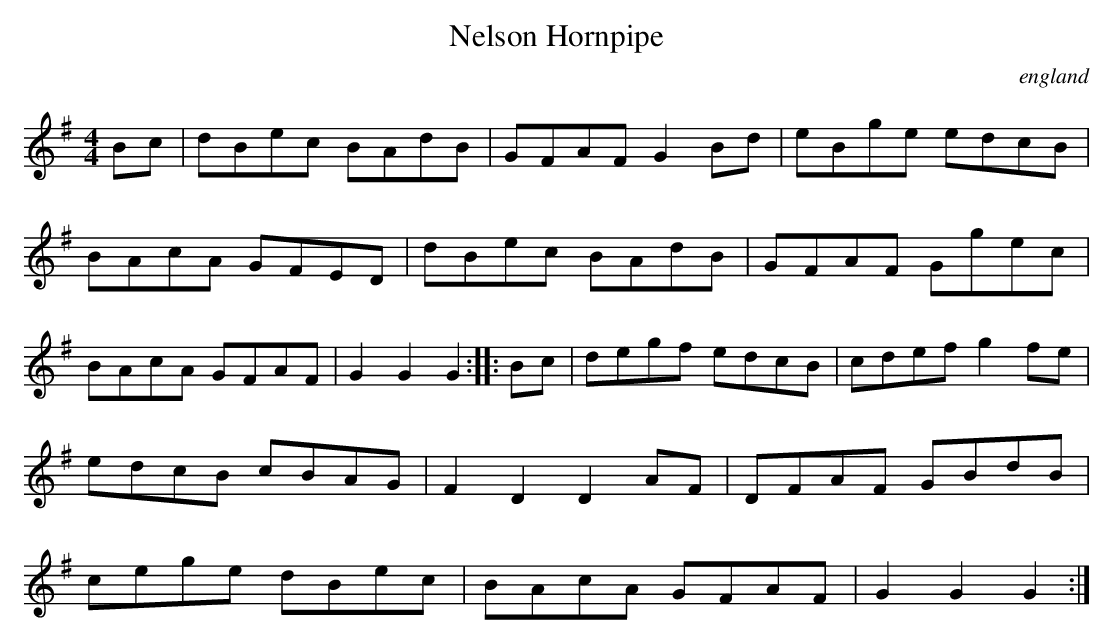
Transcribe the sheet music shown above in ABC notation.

X:1
T:Nelson Hornpipe
O:england
M:4/4
L:1/8
K:G
Bc|\
dBec BAdB | GFAF G2Bd | eBge edcB | BAcA GFED |\
dBec BAdB | GFAF Ggec | BAcA GFAF | G2G2 G2 ::\
Bc|\
degf edcB | cdef g2fe | edcB cBAG | F2D2 D2AF |\
DFAF GBdB | cege dBec | BAcA GFAF | G2G2 G2:|
